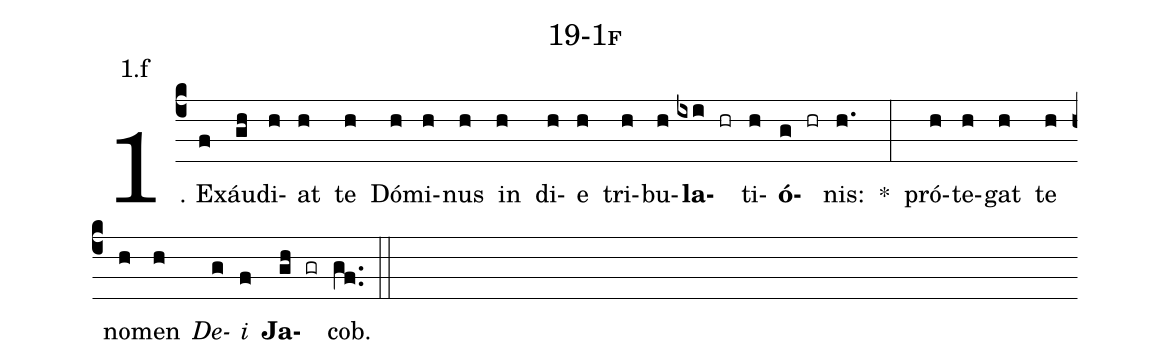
name: 19-1f;
annotation: 1.f;
%%
(c4)1. Ex(f)áu(gh)di(h)at(h) te(h) Dó(h)mi(h)nus(h) in(h) di(h)e(h) tri(h)bu(h)<b>la</b>(ixi hr)ti(h)<b>ó</b>(g hr)nis:(h.) *(:) pró(h)te(h)gat(h) te(h) no(h)men(h) <i>De</i>(g)<i>i</i>(f) <b>Ja</b>(gh gr)cob.(gf..) (::)
